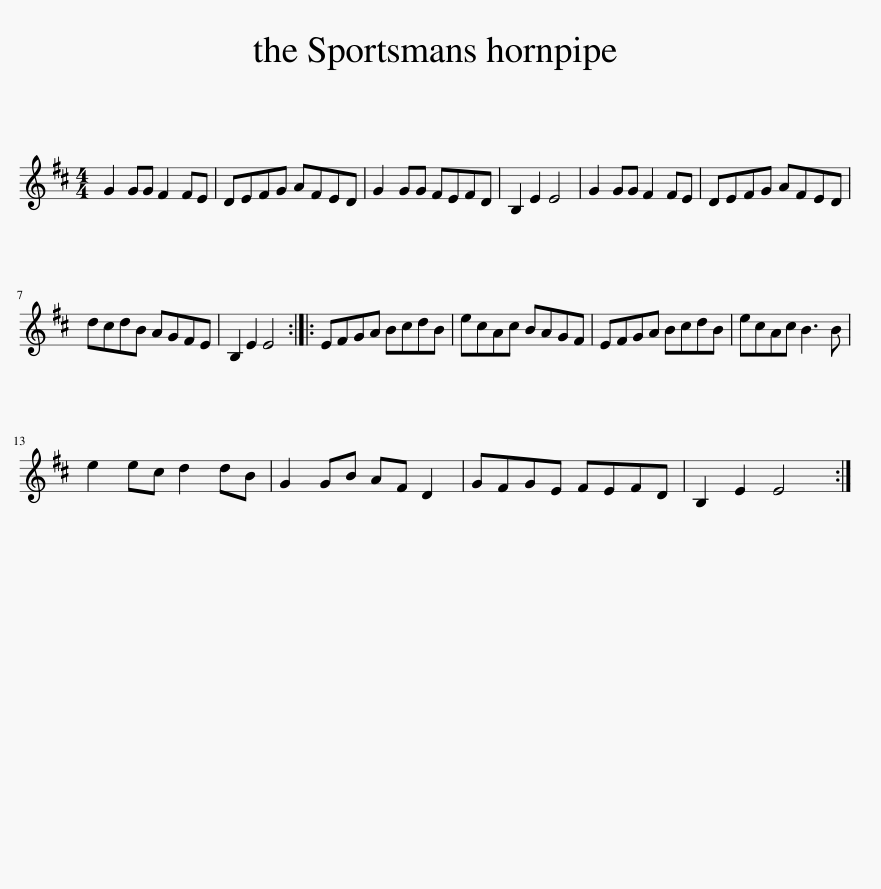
X:1
L:1/8
M:4/4
I:linebreak $
K:D
V:1 treble
V:1
 G2 GG F2 FE | DEFG AFED | G2 GG FEFD | B,2 E2 E4 | G2 GG F2 FE | %5
 DEFG AFED |$ dcdB AGFE | B,2 E2 E4 :: EFGA BcdB | ecAc BAGF | %10
 EFGA BcdB | ecAc B3 B |$ e2 ec d2 dB | G2 GB AF D2 | GFGE FEFD | %15
 B,2 E2 E4 :| %16
